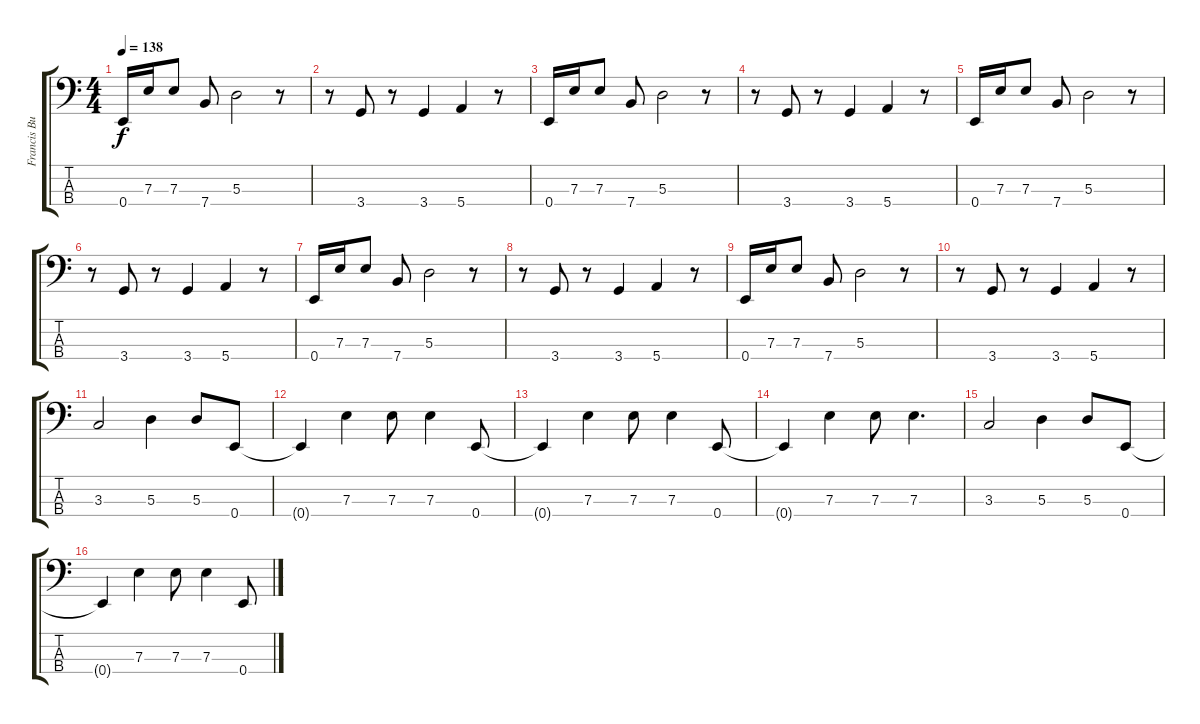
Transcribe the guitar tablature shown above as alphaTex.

\track ("Francis Buchholz Bass" "Francis Bu") {instrument electricbasspick}
\staff {score tabs}
\tuning (G2 D2 A1 E1) {hide}
\ts (4 4)
\tempo 138
\clef f4
\ks c
0.4.16{dy f} 7.3.16 7.3.8 7.4.8 5.3.2 r.8 |
r.8 3.4.8 r.8 3.4.4 5.4.4 r.8 |
0.4.16 7.3.16 7.3.8 7.4.8 5.3.2 r.8 |
r.8 3.4.8 r.8 3.4.4 5.4.4 r.8 |
0.4.16 7.3.16 7.3.8 7.4.8 5.3.2 r.8 |
r.8 3.4.8 r.8 3.4.4 5.4.4 r.8 |
0.4.16 7.3.16 7.3.8 7.4.8 5.3.2 r.8 |
r.8 3.4.8 r.8 3.4.4 5.4.4 r.8 |
0.4.16 7.3.16 7.3.8 7.4.8 5.3.2 r.8 |
r.8 3.4.8 r.8 3.4.4 5.4.4 r.8 |
3.3.2 5.3.4 5.3.8 0.4.8 |
0.4{t}.4 7.3.4 7.3.8 7.3.4 0.4.8 |
0.4{t}.4 7.3.4 7.3.8 7.3.4 0.4.8 |
0.4{t}.4 7.3.4 7.3.8 7.3.4{d} |
3.3.2 5.3.4 5.3.8 0.4.8 |
0.4{t}.4 7.3.4 7.3.8 7.3.4 0.4.8
